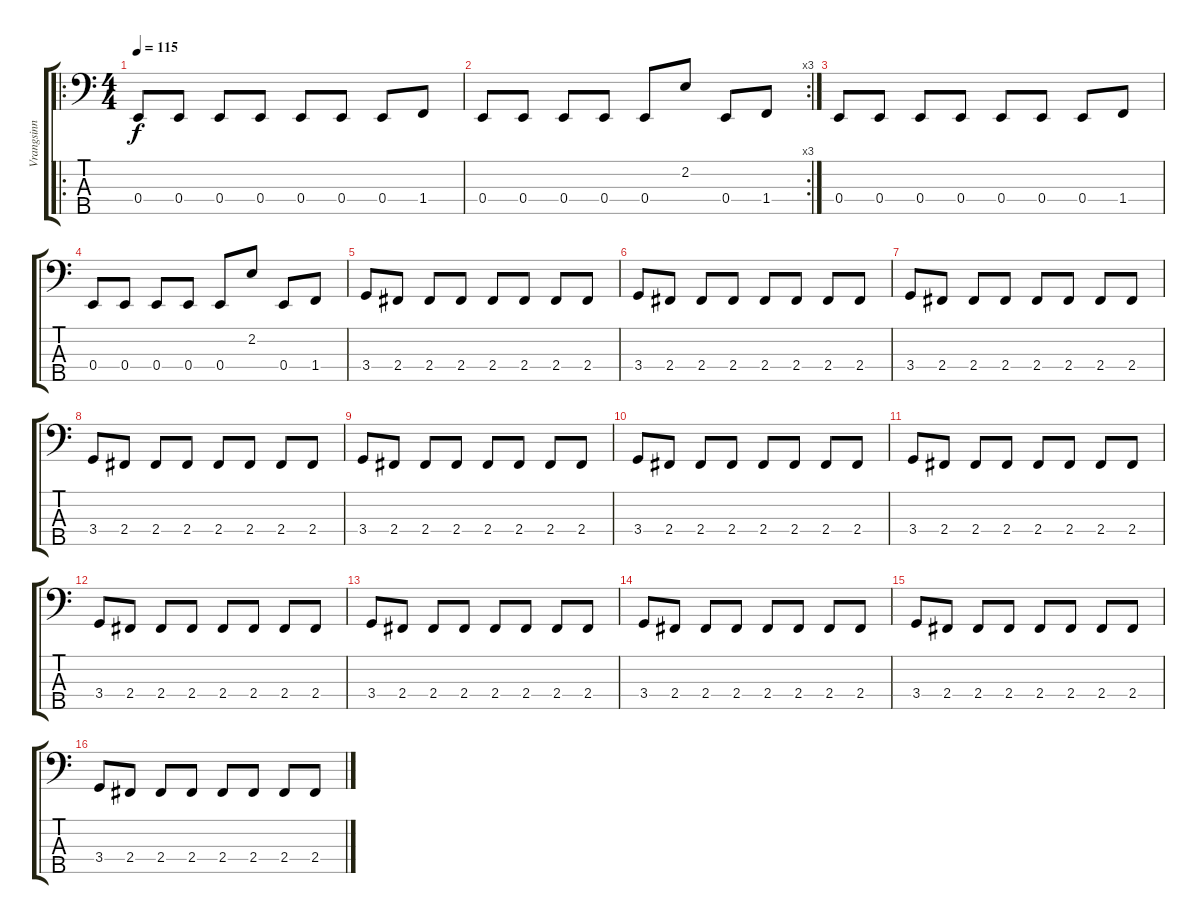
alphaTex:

\track ("Vrangsinn" "Vrangsinn") {instrument electricbasspick}
\staff {score tabs}
\tuning (G2 D2 A1 E1 B0) {hide}
\ro
\ts (4 4)
\tempo 115
\clef f4
\ks c
0.4.8{dy f} 0.4.8 0.4.8 0.4.8 0.4.8 0.4.8 0.4.8 1.4.8 |
\rc 3
0.4.8 0.4.8 0.4.8 0.4.8 0.4.8 2.2.8 0.4.8 1.4.8 |
0.4.8 0.4.8 0.4.8 0.4.8 0.4.8 0.4.8 0.4.8 1.4.8 |
0.4.8 0.4.8 0.4.8 0.4.8 0.4.8 2.2.8 0.4.8 1.4.8 |
3.4.8 2.4.8 2.4.8 2.4.8 2.4.8 2.4.8 2.4.8 2.4.8 |
3.4.8 2.4.8 2.4.8 2.4.8 2.4.8 2.4.8 2.4.8 2.4.8 |
3.4.8 2.4.8 2.4.8 2.4.8 2.4.8 2.4.8 2.4.8 2.4.8 |
3.4.8 2.4.8 2.4.8 2.4.8 2.4.8 2.4.8 2.4.8 2.4.8 |
3.4.8 2.4.8 2.4.8 2.4.8 2.4.8 2.4.8 2.4.8 2.4.8 |
3.4.8 2.4.8 2.4.8 2.4.8 2.4.8 2.4.8 2.4.8 2.4.8 |
3.4.8 2.4.8 2.4.8 2.4.8 2.4.8 2.4.8 2.4.8 2.4.8 |
3.4.8 2.4.8 2.4.8 2.4.8 2.4.8 2.4.8 2.4.8 2.4.8 |
3.4.8 2.4.8 2.4.8 2.4.8 2.4.8 2.4.8 2.4.8 2.4.8 |
3.4.8 2.4.8 2.4.8 2.4.8 2.4.8 2.4.8 2.4.8 2.4.8 |
3.4.8 2.4.8 2.4.8 2.4.8 2.4.8 2.4.8 2.4.8 2.4.8 |
3.4.8 2.4.8 2.4.8 2.4.8 2.4.8 2.4.8 2.4.8 2.4.8
